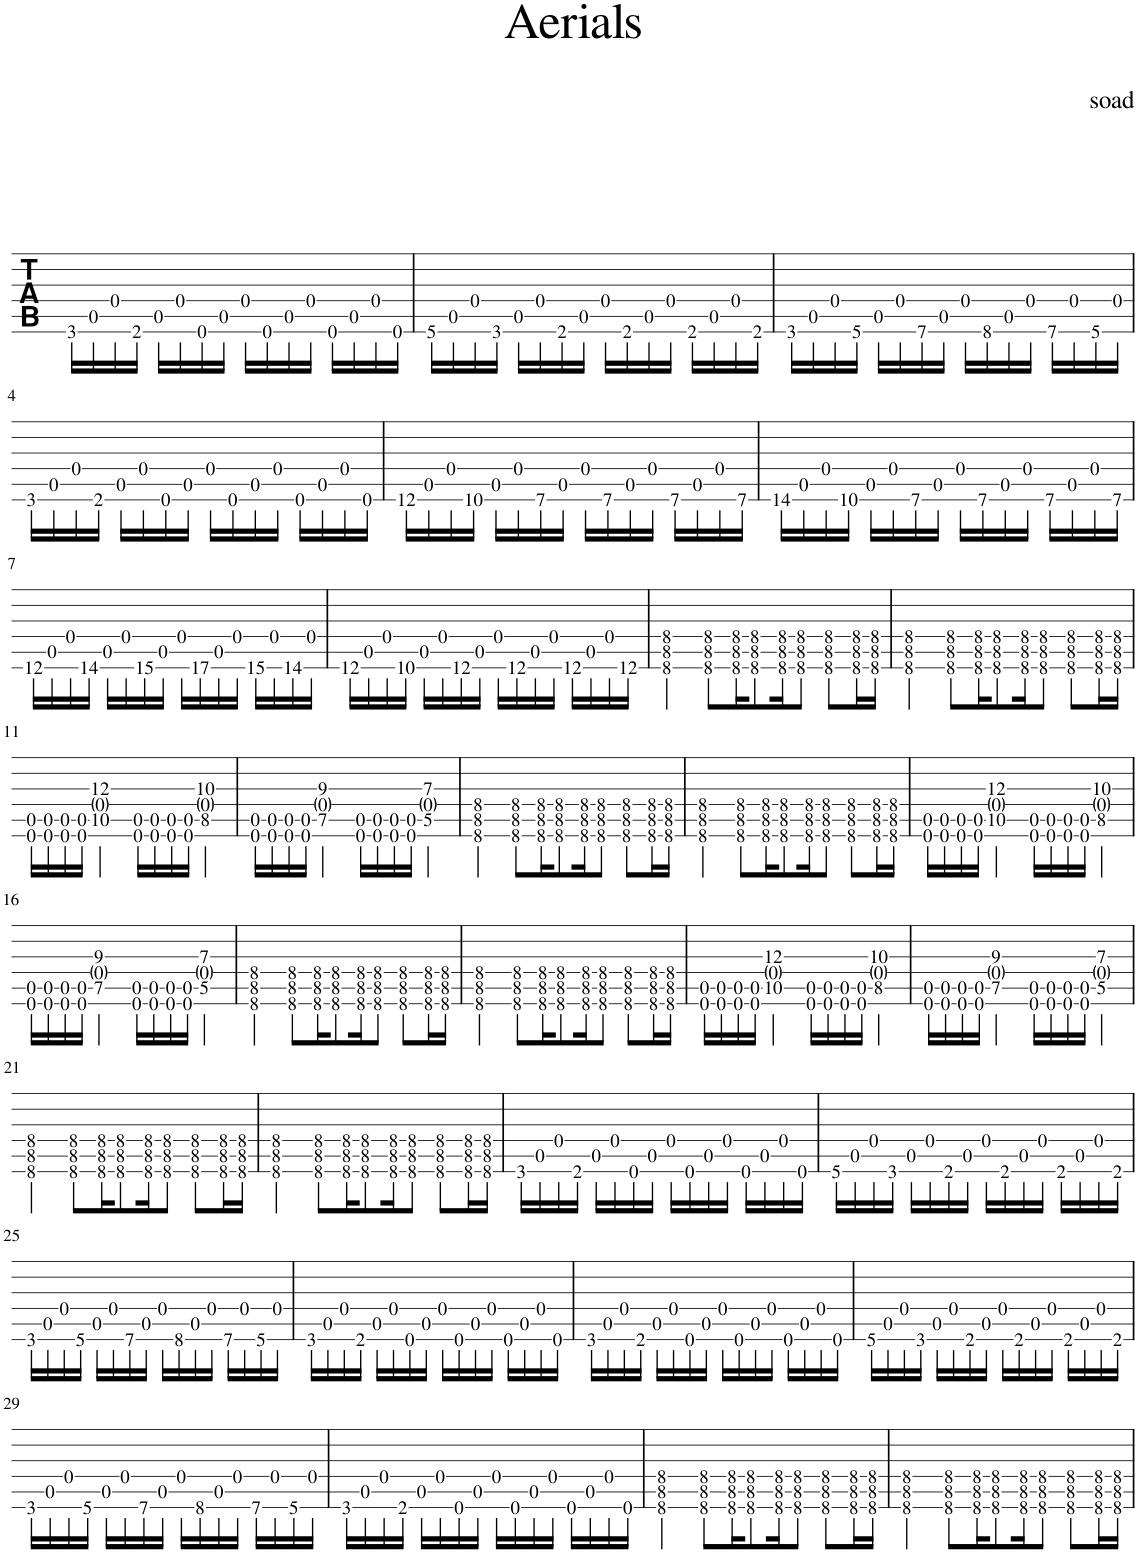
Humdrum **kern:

**kern
*part1
*staff1
*I"Guitar
*I'Guit.
*stria6
*
*k[]
*M4/4
=1
16EE-X\LL
16GG\
16C\
16DD\JJ
16GG\LL
16C\
16CC\
16GG\JJ
16C\LL
16CC\
16GG\
16C\JJ
16CC\LL
16GG\
16C\
16CC\JJ
=2
16FF\LL
16GG\
16C\
16EE-X\JJ
16GG\LL
16C\
16DD\
16GG\JJ
16C\LL
16DD\
16GG\
16C\JJ
16DD\LL
16GG\
16C\
16DD\JJ
=3
16EE-X\LL
16GG\
16C\
16FF\JJ
16GG\LL
16C\
16GG\
16GG\JJ
16C\LL
16GG#X\
16GGn\
16C\JJ
16GG\LL
16C\
16FF\
16C\JJ
!!LO:LB:g=z
=4
16EE-X\LL
16GG\
16C\
16DD\JJ
16GG\LL
16C\
16CC\
16GG\JJ
16C\LL
16CC\
16GG\
16C\JJ
16CC\LL
16GG\
16C\
16CC\JJ
=5
16C\LL
16GG\
16C\
16BB-X\JJ
16GG\LL
16C\
16GG\
16GG\JJ
16C\LL
16GG\
16GG\
16C\JJ
16GG\LL
16GG\
16C\
16GG\JJ
=6
16D\LL
16GG\
16C\
16BB-X\JJ
16GG\LL
16C\
16GG\
16GG\JJ
16C\LL
16GG\
16GG\
16C\JJ
16GG\LL
16GG\
16C\
16GG\JJ
!!LO:LB:g=z
=7
16C\LL
16GG\
16C\
16D\JJ
16GG\LL
16C\
16E-X\
16GG\JJ
16C\LL
16F\
16GG\
16C\JJ
16E-\LL
16C\
16D\
16C\JJ
=8
16C\LL
16GG\
16C\
16BB-X\JJ
16GG\LL
16C\
16C\
16GG\JJ
16C\LL
16C\
16GG\
16C\JJ
16C\LL
16GG\
16C\
16C\JJ
=9
4GG#\ 4E-\ 4G#\
8GG#\ 8E-\ 8G#\L
16GG#\ 16E-\ 16G#\K
8GG#\ 8E-\ 8G#\
16GG#\ 16E-\ 16G#\K
8GG#\ 8E-\ 8G#\J
8GG#\ 8E-\ 8G#\L
16GG#\ 16E-\ 16G#\L
16GG#\ 16E-\ 16G#\JJ
=10
4GG#\ 4E-\ 4G#\
8GG#\ 8E-\ 8G#\L
16GG#\ 16E-\ 16G#\K
8GG#\ 8E-\ 8G#\
16GG#\ 16E-\ 16G#\K
8GG#\ 8E-\ 8G#\J
8GG#\ 8E-\ 8G#\L
16GG#\ 16E-\ 16G#\L
16GG#\ 16E-\ 16G#\JJ
!!LO:LB:g=z
=11
16CC\ 16GG\LL
16CC\ 16GG\
16CC\ 16GG\
16CC\ 16GG\JJ
4F\ 4C\ 4ff\
16CC\ 16GG\LL
16CC\ 16GG\
16CC\ 16GG\
16CC\ 16GG\JJ
4E-\ 4C\ 4dd#\
=12
16CC\ 16GG\LL
16CC\ 16GG\
16CC\ 16GG\
16CC\ 16GG\JJ
4D\ 4C\ 4dd\
16CC\ 16GG\LL
16CC\ 16GG\
16CC\ 16GG\
16CC\ 16GG\JJ
4C\ 4C\ 4cc\
=13
4GG#\ 4E-\ 4G#\
8GG#\ 8E-\ 8G#\L
16GG#\ 16E-\ 16G#\K
8GG#\ 8E-\ 8G#\
16GG#\ 16E-\ 16G#\K
8GG#\ 8E-\ 8G#\J
8GG#\ 8E-\ 8G#\L
16GG#\ 16E-\ 16G#\L
16GG#\ 16E-\ 16G#\JJ
=14
4GG#\ 4E-\ 4G#\
8GG#\ 8E-\ 8G#\L
16GG#\ 16E-\ 16G#\K
8GG#\ 8E-\ 8G#\
16GG#\ 16E-\ 16G#\K
8GG#\ 8E-\ 8G#\J
8GG#\ 8E-\ 8G#\L
16GG#\ 16E-\ 16G#\L
16GG#\ 16E-\ 16G#\JJ
=15
16CC\ 16GG\LL
16CC\ 16GG\
16CC\ 16GG\
16CC\ 16GG\JJ
4F\ 4C\ 4ff\
16CC\ 16GG\LL
16CC\ 16GG\
16CC\ 16GG\
16CC\ 16GG\JJ
4E-\ 4C\ 4dd#\
!!LO:LB:g=z
=16
16CC\ 16GG\LL
16CC\ 16GG\
16CC\ 16GG\
16CC\ 16GG\JJ
4D\ 4C\ 4dd\
16CC\ 16GG\LL
16CC\ 16GG\
16CC\ 16GG\
16CC\ 16GG\JJ
4C\ 4C\ 4cc\
=17
4GG#\ 4E-\ 4G#\
8GG#\ 8E-\ 8G#\L
16GG#\ 16E-\ 16G#\K
8GG#\ 8E-\ 8G#\
16GG#\ 16E-\ 16G#\K
8GG#\ 8E-\ 8G#\J
8GG#\ 8E-\ 8G#\L
16GG#\ 16E-\ 16G#\L
16GG#\ 16E-\ 16G#\JJ
=18
4GG#\ 4E-\ 4G#\
8GG#\ 8E-\ 8G#\L
16GG#\ 16E-\ 16G#\K
8GG#\ 8E-\ 8G#\
16GG#\ 16E-\ 16G#\K
8GG#\ 8E-\ 8G#\J
8GG#\ 8E-\ 8G#\L
16GG#\ 16E-\ 16G#\L
16GG#\ 16E-\ 16G#\JJ
=19
16CC\ 16GG\LL
16CC\ 16GG\
16CC\ 16GG\
16CC\ 16GG\JJ
4F\ 4C\ 4ff\
16CC\ 16GG\LL
16CC\ 16GG\
16CC\ 16GG\
16CC\ 16GG\JJ
4E-\ 4C\ 4dd#\
=20
16CC\ 16GG\LL
16CC\ 16GG\
16CC\ 16GG\
16CC\ 16GG\JJ
4D\ 4C\ 4dd\
16CC\ 16GG\LL
16CC\ 16GG\
16CC\ 16GG\
16CC\ 16GG\JJ
4C\ 4C\ 4cc\
!!LO:LB:g=z
=21
4GG#\ 4E-\ 4G#\
8GG#\ 8E-\ 8G#\L
16GG#\ 16E-\ 16G#\K
8GG#\ 8E-\ 8G#\
16GG#\ 16E-\ 16G#\K
8GG#\ 8E-\ 8G#\J
8GG#\ 8E-\ 8G#\L
16GG#\ 16E-\ 16G#\L
16GG#\ 16E-\ 16G#\JJ
=22
4GG#\ 4E-\ 4G#\
8GG#\ 8E-\ 8G#\L
16GG#\ 16E-\ 16G#\K
8GG#\ 8E-\ 8G#\
16GG#\ 16E-\ 16G#\K
8GG#\ 8E-\ 8G#\J
8GG#\ 8E-\ 8G#\L
16GG#\ 16E-\ 16G#\L
16GG#\ 16E-\ 16G#\JJ
=23
16EE-X\LL
16GG\
16C\
16DD\JJ
16GG\LL
16C\
16CC\
16GG\JJ
16C\LL
16CC\
16GG\
16C\JJ
16CC\LL
16GG\
16C\
16CC\JJ
=24
16FF\LL
16GG\
16C\
16EE-X\JJ
16GG\LL
16C\
16DD\
16GG\JJ
16C\LL
16DD\
16GG\
16C\JJ
16DD\LL
16GG\
16C\
16DD\JJ
!!LO:LB:g=z
=25
16EE-X\LL
16GG\
16C\
16FF\JJ
16GG\LL
16C\
16GG\
16GG\JJ
16C\LL
16GG#X\
16GGn\
16C\JJ
16GG\LL
16C\
16FF\
16C\JJ
=26
16EE-X\LL
16GG\
16C\
16DD\JJ
16GG\LL
16C\
16CC\
16GG\JJ
16C\LL
16CC\
16GG\
16C\JJ
16CC\LL
16GG\
16C\
16CC\JJ
=27
16EE-X\LL
16GG\
16C\
16DD\JJ
16GG\LL
16C\
16CC\
16GG\JJ
16C\LL
16CC\
16GG\
16C\JJ
16CC\LL
16GG\
16C\
16CC\JJ
=28
16FF\LL
16GG\
16C\
16EE-X\JJ
16GG\LL
16C\
16DD\
16GG\JJ
16C\LL
16DD\
16GG\
16C\JJ
16DD\LL
16GG\
16C\
16DD\JJ
!!LO:LB:g=z
=29
16EE-X\LL
16GG\
16C\
16FF\JJ
16GG\LL
16C\
16GG\
16GG\JJ
16C\LL
16GG#X\
16GGn\
16C\JJ
16GG\LL
16C\
16FF\
16C\JJ
=30
16EE-X\LL
16GG\
16C\
16DD\JJ
16GG\LL
16C\
16CC\
16GG\JJ
16C\LL
16CC\
16GG\
16C\JJ
16CC\LL
16GG\
16C\
16CC\JJ
=31
4GG#\ 4E-\ 4G#\
8GG#\ 8E-\ 8G#\L
16GG#\ 16E-\ 16G#\K
8GG#\ 8E-\ 8G#\
16GG#\ 16E-\ 16G#\K
8GG#\ 8E-\ 8G#\J
8GG#\ 8E-\ 8G#\L
16GG#\ 16E-\ 16G#\L
16GG#\ 16E-\ 16G#\JJ
=32
4GG#\ 4E-\ 4G#\
8GG#\ 8E-\ 8G#\L
16GG#\ 16E-\ 16G#\K
8GG#\ 8E-\ 8G#\
16GG#\ 16E-\ 16G#\K
8GG#\ 8E-\ 8G#\J
8GG#\ 8E-\ 8G#\L
16GG#\ 16E-\ 16G#\L
16GG#\ 16E-\ 16G#\JJ
=
*-
